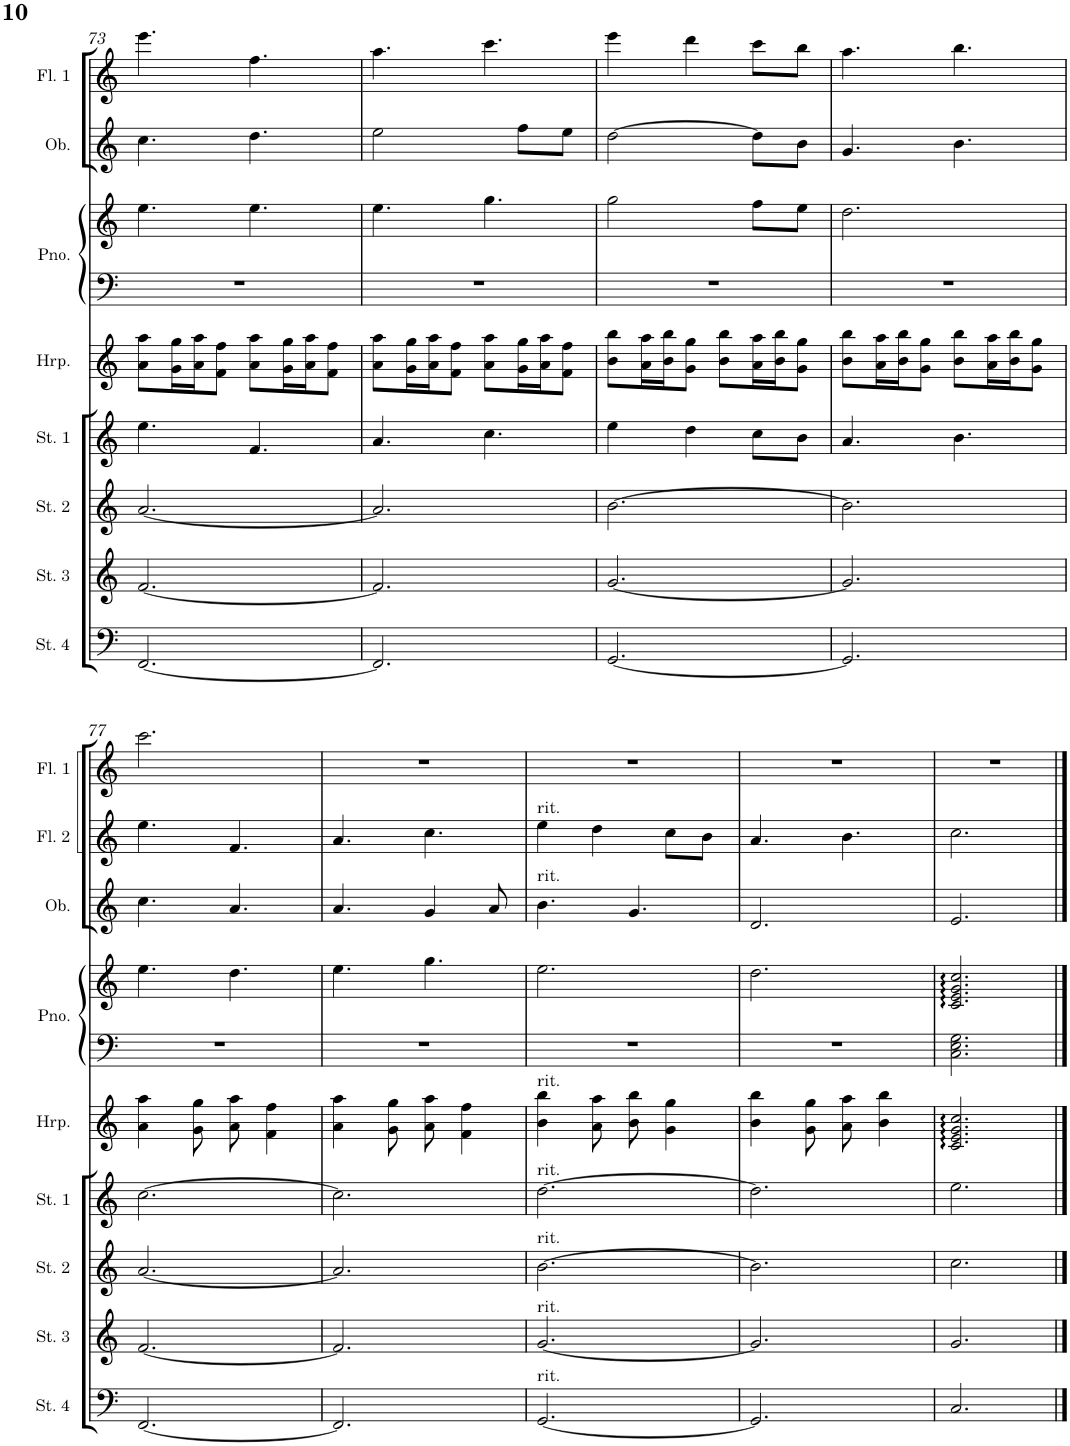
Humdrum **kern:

**kern	**kern	**kern	**kern	**kern	**kern	**kern	**kern	**kern	**kern	**kern
*part10	*part9	*part8	*part7	*part6	*part5	*part5	*part4	*part3	*part2	*part1
*staff11	*staff10	*staff9	*staff8	*staff7	*staff6	*staff5	*staff4	*staff3	*staff2	*staff1
*I"Strings 4	*I"Strings 3	*I"Strings 2	*I"Strings 1	*I"Harp	*I"Piano	*	*I"Oboe	*I"Flute 2	*I"Flute 1	*I"Piccolo
*I'St. 4	*I'St. 3	*I'St. 2	*I'St. 1	*I'Hrp.	*I'Pno.	*	*I'Ob.	*I'Fl. 2	*I'Fl. 1	*I'Picc.
!!LO:PB:g=z
*clefF4	*clefG2	*clefG2	*clefG2	*clefG2	*clefF4	*clefG2	*clefG2	*clefG2	*clefG2	*clefG2
*	*	*	*	*	*	*	*	*	*	*Trd-7c-12
*k[]	*k[]	*k[]	*k[]	*k[]	*k[]	*k[]	*k[]	*k[]	*k[]	*k[]
*M6/8	*M6/8	*M6/8	*M6/8	*M6/8	*M6/8	*M6/8	*M6/8	*M6/8	*M6/8	*M6/8
=73	=73	=73	=73	=73	=73	=73	=73	=73	=73	=73
[2.FF/	[2.f/	[2.a/	4.ee\	8a\ 8aa\L	2.r	4.ee\	4.cc\	2.r	4.eee\	2.r
.	.	.	.	16g\ 16gg\L	.	.	.	.	.	.
.	.	.	.	16a\ 16aa\J	.	.	.	.	.	.
.	.	.	.	8f\ 8ff\J	.	.	.	.	.	.
.	.	.	4.f/	8a\ 8aa\L	.	4.ee\	4.dd\	.	4.ff\	.
.	.	.	.	16g\ 16gg\L	.	.	.	.	.	.
.	.	.	.	16a\ 16aa\J	.	.	.	.	.	.
.	.	.	.	8f\ 8ff\J	.	.	.	.	.	.
=74	=74	=74	=74	=74	=74	=74	=74	=74	=74	=74
2.FF/]	2.f/]	2.a/]	4.a/	8a\ 8aa\L	2.r	4.ee\	2ee\	2.r	4.aa\	2.r
.	.	.	.	16g\ 16gg\L	.	.	.	.	.	.
.	.	.	.	16a\ 16aa\J	.	.	.	.	.	.
.	.	.	.	8f\ 8ff\J	.	.	.	.	.	.
.	.	.	4.cc\	8a\ 8aa\L	.	4.gg\	.	.	4.ccc\	.
.	.	.	.	16g\ 16gg\L	.	.	8ff\L	.	.	.
.	.	.	.	16a\ 16aa\J	.	.	.	.	.	.
.	.	.	.	8f\ 8ff\J	.	.	8ee\J	.	.	.
=75	=75	=75	=75	=75	=75	=75	=75	=75	=75	=75
[2.GG/	[2.g/	[2.b\	4ee\	8b\ 8bb\L	2.r	2gg\	[2dd\	2.r	4eee\	2.r
.	.	.	.	16a\ 16aa\L	.	.	.	.	.	.
.	.	.	.	16b\ 16bb\J	.	.	.	.	.	.
.	.	.	4dd\	8g\ 8gg\J	.	.	.	.	4ddd\	.
.	.	.	.	8b\ 8bb\L	.	.	.	.	.	.
.	.	.	8cc\L	16a\ 16aa\L	.	8ff\L	8dd\L]	.	8ccc\L	.
.	.	.	.	16b\ 16bb\J	.	.	.	.	.	.
.	.	.	8b\J	8g\ 8gg\J	.	8ee\J	8b\J	.	8bb\J	.
=76	=76	=76	=76	=76	=76	=76	=76	=76	=76	=76
2.GG/]	2.g/]	2.b\]	4.a/	8b\ 8bb\L	2.r	2.dd\	4.g/	2.r	4.aa\	2.r
.	.	.	.	16a\ 16aa\L	.	.	.	.	.	.
.	.	.	.	16b\ 16bb\J	.	.	.	.	.	.
.	.	.	.	8g\ 8gg\J	.	.	.	.	.	.
.	.	.	4.b\	8b\ 8bb\L	.	.	4.b\	.	4.bb\	.
.	.	.	.	16a\ 16aa\L	.	.	.	.	.	.
.	.	.	.	16b\ 16bb\J	.	.	.	.	.	.
.	.	.	.	8g\ 8gg\J	.	.	.	.	.	.
!!LO:LB:g=z
=77	=77	=77	=77	=77	=77	=77	=77	=77	=77	=77
[2.FF/	[2.f/	[2.a/	[2.cc\	4a\ 4aa\	2.r	4.ee\	4.cc\	4.ee\	2.ccc\	2.r
.	.	.	.	8g\ 8gg\	.	.	.	.	.	.
.	.	.	.	8a\ 8aa\	.	4.dd\	4.a/	4.f/	.	.
.	.	.	.	4f\ 4ff\	.	.	.	.	.	.
=78	=78	=78	=78	=78	=78	=78	=78	=78	=78	=78
2.FF/]	2.f/]	2.a/]	2.cc\]	4a\ 4aa\	2.r	4.ee\	4.a/	4.a/	2.r	2.r
.	.	.	.	8g\ 8gg\	.	.	.	.	.	.
.	.	.	.	8a\ 8aa\	.	4.gg\	4g/	4.cc\	.	.
.	.	.	.	4f\ 4ff\	.	.	.	.	.	.
.	.	.	.	.	.	.	8a/	.	.	.
=79	=79	=79	=79	=79	=79	=79	=79	=79	=79	=79
!	!	!	!	!	!	!	!	!LO:TX:a:t=rit.	!	!
!	!	!	!	!	!	!	!LO:TX:a:t=rit.	!	!	!
!	!	!	!	!LO:TX:a:t=rit.	!	!	!	!	!	!
!	!	!	!LO:TX:a:t=rit.	!	!	!	!	!	!	!
!	!	!LO:TX:a:t=rit.	!	!	!	!	!	!	!	!
!	!LO:TX:a:t=rit.	!	!	!	!	!	!	!	!	!
!LO:TX:a:t=rit.	!	!	!	!	!	!	!	!	!	!
[2.GG/	[2.g/	[2.b\	[2.dd\	4b\ 4bb\	2.r	2.ee\	4.b\	4ee\	2.r	2.r
.	.	.	.	8a\ 8aa\	.	.	.	4dd\	.	.
.	.	.	.	8b\ 8bb\	.	.	4.g/	.	.	.
.	.	.	.	4g\ 4gg\	.	.	.	8cc\L	.	.
.	.	.	.	.	.	.	.	8b\J	.	.
=80	=80	=80	=80	=80	=80	=80	=80	=80	=80	=80
2.GG/]	2.g/]	2.b\]	2.dd\]	4b\ 4bb\	2.r	2.dd\	2.d/	4.a/	2.r	2.r
.	.	.	.	8g\ 8gg\	.	.	.	.	.	.
.	.	.	.	8a\ 8aa\	.	.	.	4.b\	.	.
.	.	.	.	4b\ 4bb\	.	.	.	.	.	.
=81	=81	=81	=81	=81	=81	=81	=81	=81	=81	=81
2.C/	2.g/	2.cc\	2.ee\	2.c/:: 2.e/:: 2.g/:: 2.cc/::	2.C\ 2.E\ 2.G\	2.c/:: 2.e/:: 2.g/:: 2.cc/::	2.e/	2.cc;<\	2.r	2.r
==	==	==	==	==	==	==	==	==	==	==
*-	*-	*-	*-	*-	*-	*-	*-	*-	*-	*-
